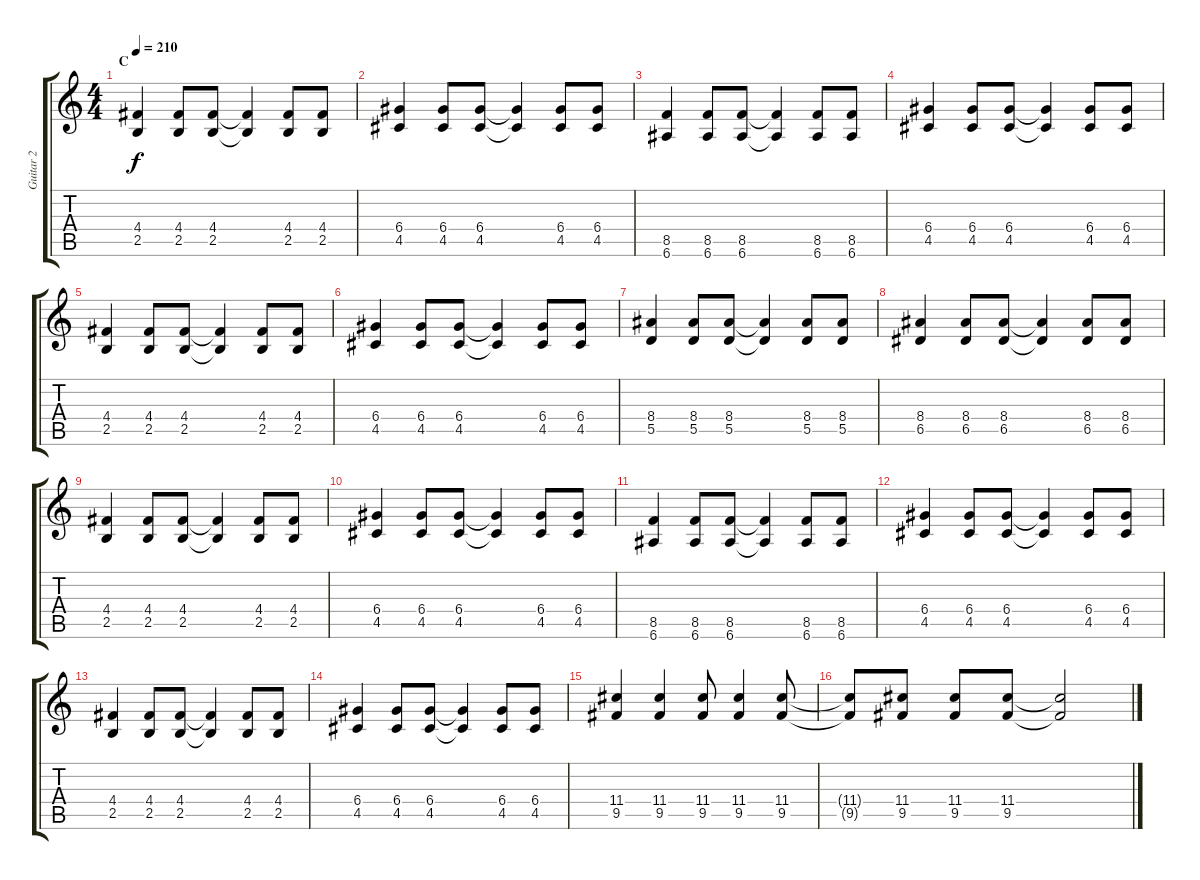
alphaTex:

\track ("Guitar 2" "Guitar 2") {instrument overdrivenguitar}
\staff {score tabs}
\tuning (E4 B3 G3 D3 A2 E2) {hide}
\ts (4 4)
\section ("" "C")
\tempo 210
\clef g2
\ks c
(4.4 2.5).4{dy f} (4.4 2.5).8 (4.4 2.5).8 (4.4{t} 2.5{t}).4 (4.4 2.5).8 (4.4 2.5).8 |
(6.4 4.5).4 (6.4 4.5).8 (6.4 4.5).8 (6.4{t} 4.5{t}).4 (6.4 4.5).8 (6.4 4.5).8 |
(8.5 6.6).4 (8.5 6.6).8 (8.5 6.6).8 (8.5{t} 6.6{t}).4 (8.5 6.6).8 (8.5 6.6).8 |
(6.4 4.5).4 (6.4 4.5).8 (6.4 4.5).8 (6.4{t} 4.5{t}).4 (6.4 4.5).8 (6.4 4.5).8 |
(4.4 2.5).4 (4.4 2.5).8 (4.4 2.5).8 (4.4{t} 2.5{t}).4 (4.4 2.5).8 (4.4 2.5).8 |
(6.4 4.5).4 (6.4 4.5).8 (6.4 4.5).8 (6.4{t} 4.5{t}).4 (6.4 4.5).8 (6.4 4.5).8 |
(8.4 5.5).4 (8.4 5.5).8 (8.4 5.5).8 (8.4{t} 5.5{t}).4 (8.4 5.5).8 (8.4 5.5).8 |
(8.4 6.5).4 (8.4 6.5).8 (8.4 6.5).8 (8.4{t} 6.5{t}).4 (8.4 6.5).8 (8.4 6.5).8 |
(4.4 2.5).4 (4.4 2.5).8 (4.4 2.5).8 (4.4{t} 2.5{t}).4 (4.4 2.5).8 (4.4 2.5).8 |
(6.4 4.5).4 (6.4 4.5).8 (6.4 4.5).8 (6.4{t} 4.5{t}).4 (6.4 4.5).8 (6.4 4.5).8 |
(8.5 6.6).4 (8.5 6.6).8 (8.5 6.6).8 (8.5{t} 6.6{t}).4 (8.5 6.6).8 (8.5 6.6).8 |
(6.4 4.5).4 (6.4 4.5).8 (6.4 4.5).8 (6.4{t} 4.5{t}).4 (6.4 4.5).8 (6.4 4.5).8 |
(4.4 2.5).4 (4.4 2.5).8 (4.4 2.5).8 (4.4{t} 2.5{t}).4 (4.4 2.5).8 (4.4 2.5).8 |
(6.4 4.5).4 (6.4 4.5).8 (6.4 4.5).8 (6.4{t} 4.5{t}).4 (6.4 4.5).8 (6.4 4.5).8 |
(11.4 9.5).4 (11.4 9.5).4 (11.4 9.5).8 (11.4 9.5).4 (11.4 9.5).8 |
(11.4{t} 9.5{t}).8 (11.4 9.5).8 (11.4 9.5).8 (11.4 9.5).8 (11.4{t} 9.5{t}).2
